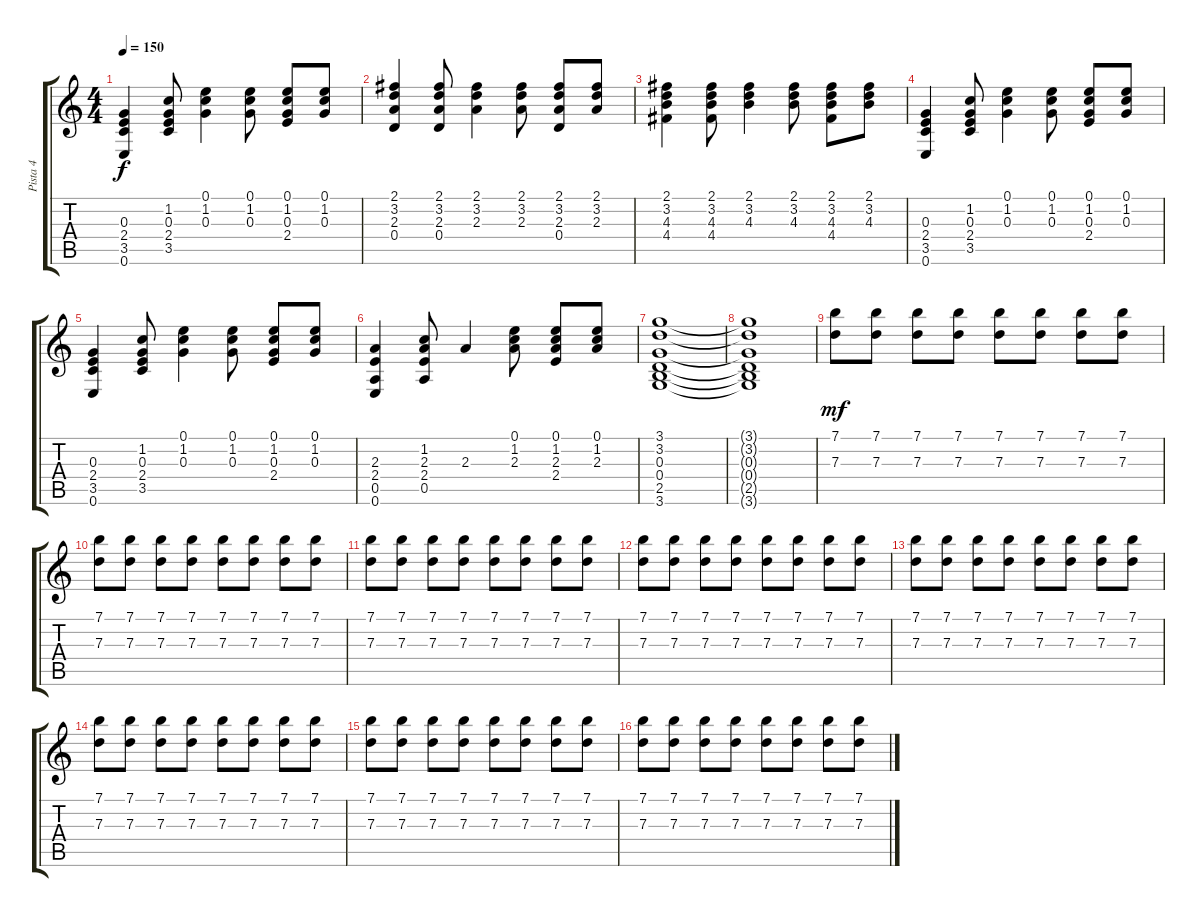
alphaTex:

\track ("Pista 4" "Pista 4") {instrument distortionguitar}
\staff {score tabs}
\tuning (E4 B3 G3 D3 A2 E2) {hide}
\ts (4 4)
\tempo 150
\clef g2
\ks c
(0.3 2.4 3.5 0.6).4{dy f} (1.2 0.3 2.4 3.5).8 (0.1 1.2 0.3).4 (0.1 1.2 0.3).8 (0.1 1.2 0.3 2.4).8 (0.1 1.2 0.3).8 |
(2.1 3.2 2.3 0.4).4 (2.1 3.2 2.3 0.4).8 (2.1 3.2 2.3).4 (2.1 3.2 2.3).8 (2.1 3.2 2.3 0.4).8 (2.1 3.2 2.3).8 |
(2.1 3.2 4.3 4.4).4 (2.1 3.2 4.3 4.4).8 (2.1 3.2 4.3).4 (2.1 3.2 4.3).8 (2.1 3.2 4.3 4.4).8 (2.1 3.2 4.3).8 |
(0.3 2.4 3.5 0.6).4 (1.2 0.3 2.4 3.5).8 (0.1 1.2 0.3).4 (0.1 1.2 0.3).8 (0.1 1.2 0.3 2.4).8 (0.1 1.2 0.3).8 |
(0.3 2.4 3.5 0.6).4 (1.2 0.3 2.4 3.5).8 (0.1 1.2 0.3).4 (0.1 1.2 0.3).8 (0.1 1.2 0.3 2.4).8 (0.1 1.2 0.3).8 |
(2.3 2.4 0.5 0.6).4 (1.2 2.3 2.4 0.5).8 2.3.4 (0.1 1.2 2.3).8 (0.1 1.2 2.3 2.4).8 (0.1 1.2 2.3).8 |
(3.1 3.2 0.3 0.4 2.5 3.6).1 |
(3.1{t} 3.2{t} 0.3{t} 0.4{t} 2.5{t} 3.6{t}).1{volume 10} |
(7.1 7.3).8{dy mf volume 12} (7.1 7.3).8 (7.1 7.3).8 (7.1 7.3).8 (7.1 7.3).8 (7.1 7.3).8 (7.1 7.3).8 (7.1 7.3).8 |
(7.1 7.3).8 (7.1 7.3).8 (7.1 7.3).8 (7.1 7.3).8 (7.1 7.3).8 (7.1 7.3).8 (7.1 7.3).8 (7.1 7.3).8 |
(7.1 7.3).8 (7.1 7.3).8 (7.1 7.3).8 (7.1 7.3).8 (7.1 7.3).8 (7.1 7.3).8 (7.1 7.3).8 (7.1 7.3).8 |
(7.1 7.3).8 (7.1 7.3).8 (7.1 7.3).8 (7.1 7.3).8 (7.1 7.3).8 (7.1 7.3).8 (7.1 7.3).8 (7.1 7.3).8 |
(7.1 7.3).8 (7.1 7.3).8 (7.1 7.3).8 (7.1 7.3).8 (7.1 7.3).8 (7.1 7.3).8 (7.1 7.3).8 (7.1 7.3).8 |
(7.1 7.3).8 (7.1 7.3).8 (7.1 7.3).8 (7.1 7.3).8 (7.1 7.3).8 (7.1 7.3).8 (7.1 7.3).8 (7.1 7.3).8 |
(7.1 7.3).8 (7.1 7.3).8 (7.1 7.3).8 (7.1 7.3).8 (7.1 7.3).8 (7.1 7.3).8 (7.1 7.3).8 (7.1 7.3).8 |
(7.1 7.3).8 (7.1 7.3).8 (7.1 7.3).8 (7.1 7.3).8 (7.1 7.3).8 (7.1 7.3).8 (7.1 7.3).8 (7.1 7.3).8
